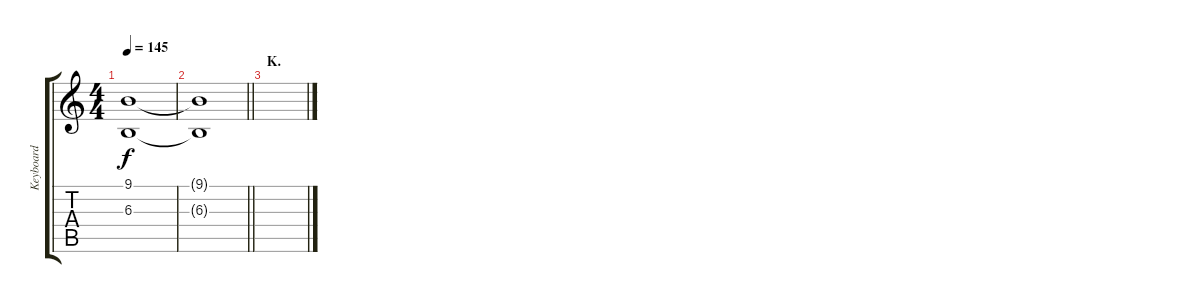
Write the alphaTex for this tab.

\track ("Keyboard" "Keyboard") {instrument fx7echoes}
\staff {score tabs}
\tuning (D4 A3 F3 C3 G2 C2) {hide}
\ts (4 4)
\tempo 145
\clef g2
\ks c
(9.1 6.3).1{dy f} |
\barLineRight lightlight
(9.1{t} 6.3{t}).1 |
\section ("" "K.")
